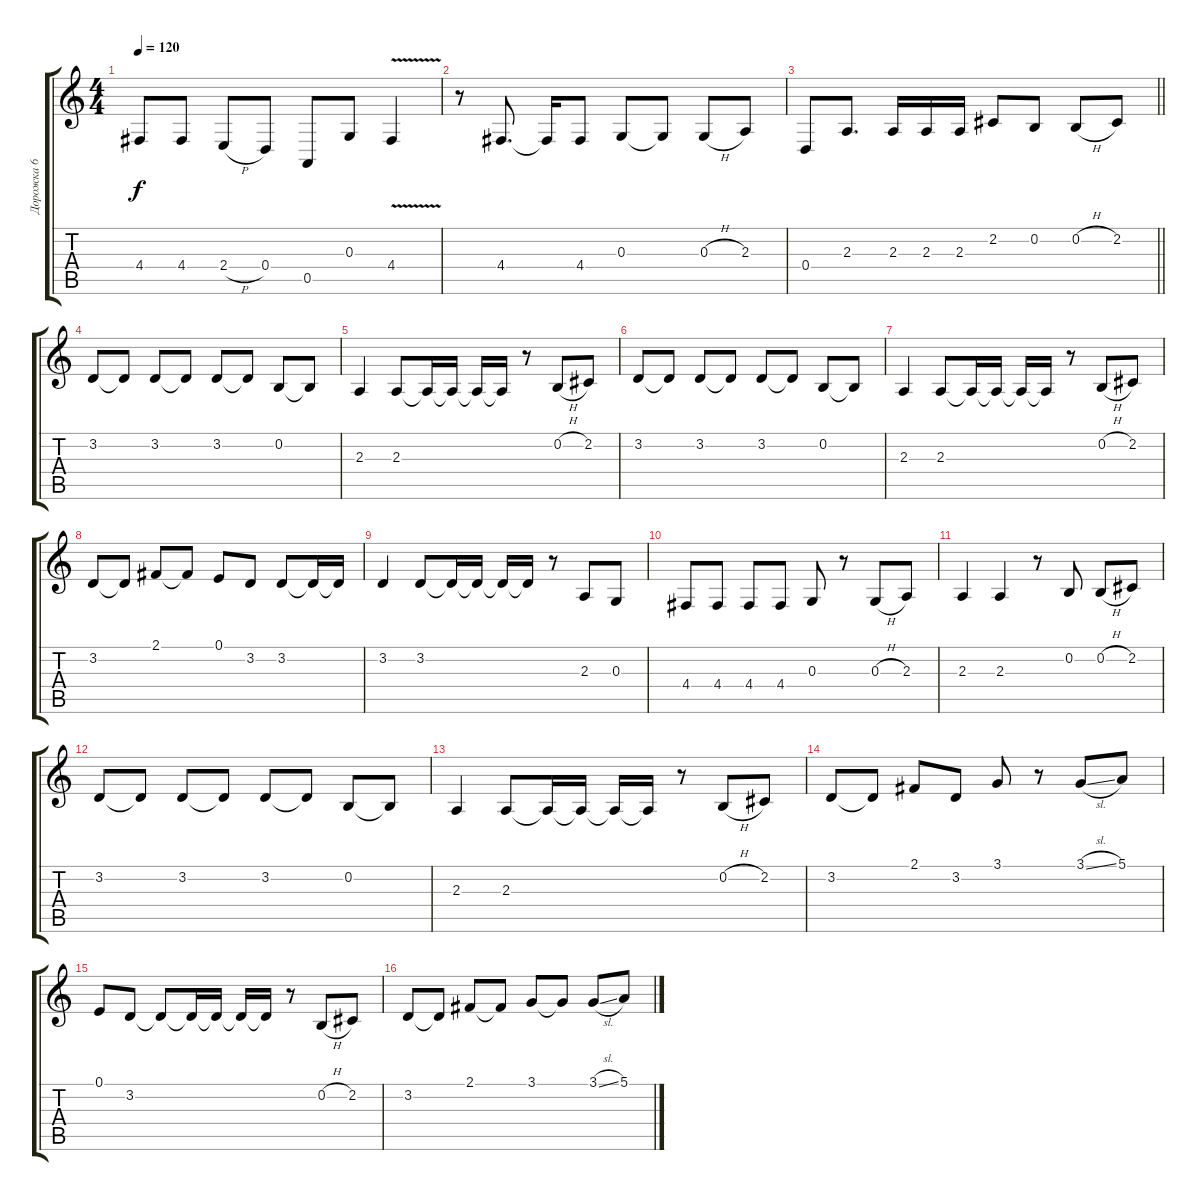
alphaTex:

\track ("Дорожка 6" "Дорожка 6") {instrument viola}
\staff {score tabs}
\tuning (E4 B3 G3 D3 A2 E2) {hide}
\ts (4 4)
\tempo 120
\clef g2
\ks c
4.4.8{dy f} 4.4.8 2.4{h}.8 0.4.8 0.5.8 0.3.8 4.4{v}.4 |
r.8 4.4.8{d} 4.4{t}.16 4.4.8 0.3.8 0.3{t}.8 0.3{h}.8 2.3.8 |
\barLineRight lightlight
0.4.8 2.3.8{d} 2.3.16 2.3.16 2.3.16 2.2.8 0.2.8 0.2{h}.8 2.2.8 |
3.2.8 3.2{t}.8 3.2.8 3.2{t}.8 3.2.8 3.2{t}.8 0.2.8 0.2{t}.8 |
2.3.4 2.3.8 2.3{t}.16 2.3{t}.16 2.3{t}.16 2.3{t}.16 r.8 0.2{h}.8 2.2.8 |
3.2.8 3.2{t}.8 3.2.8 3.2{t}.8 3.2.8 3.2{t}.8 0.2.8 0.2{t}.8 |
2.3.4 2.3.8 2.3{t}.16 2.3{t}.16 2.3{t}.16 2.3{t}.16 r.8 0.2{h}.8 2.2.8 |
3.2.8 3.2{t}.8 2.1.8 2.1{t}.8 0.1.8 3.2.8 3.2.8 3.2{t}.16 3.2{t}.16 |
3.2.4 3.2.8 3.2{t}.16 3.2{t}.16 3.2{t}.16 3.2{t}.16 r.8 2.3.8 0.3.8 |
4.4.8 4.4.8 4.4.8 4.4.8 0.3.8 r.8 0.3{h}.8 2.3.8 |
2.3.4 2.3.4 r.8 0.2.8 0.2{h}.8 2.2.8 |
3.2.8 3.2{t}.8 3.2.8 3.2{t}.8 3.2.8 3.2{t}.8 0.2.8 0.2{t}.8 |
2.3.4 2.3.8 2.3{t}.16 2.3{t}.16 2.3{t}.16 2.3{t}.16 r.8 0.2{h}.8 2.2.8 |
3.2.8 3.2{t}.8 2.1.8 3.2.8 3.1.8 r.8 3.1{sl}.8 5.1.8 |
0.1.8 3.2.8 3.2{t}.8 3.2{t}.16 3.2{t}.16 3.2{t}.16 3.2{t}.16 r.8 0.2{h}.8 2.2.8 |
3.2.8 3.2{t}.8 2.1.8 2.1{t}.8 3.1.8 3.1{t}.8 3.1{sl}.8 5.1.8
